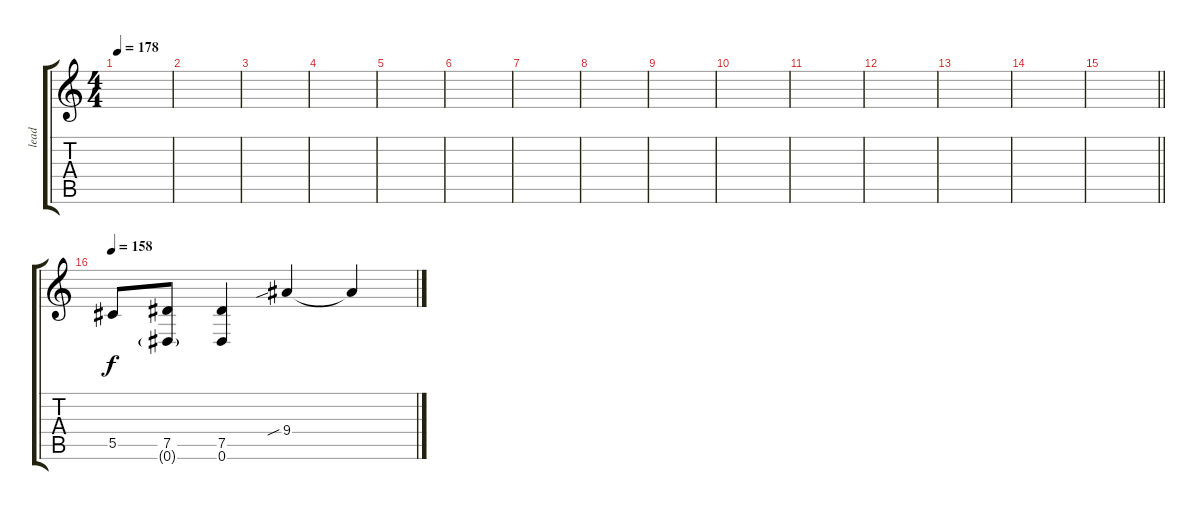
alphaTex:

\track ("lead" "lead") {instrument distortionguitar}
\staff {score tabs}
\tuning (Eb4 Bb3 Gb3 Db3 Ab2 Eb2) {hide}
\ts (4 4)
\tempo 178
\clef g2
\ks c
|
|
|
|
|
|
|
|
|
|
|
|
|
|
\barLineRight lightlight
|
\tempo 158
5.5.8 (7.5 0.6{g}).8 (7.5 0.6).4 9.4{sib}.4 9.4{t}.4
